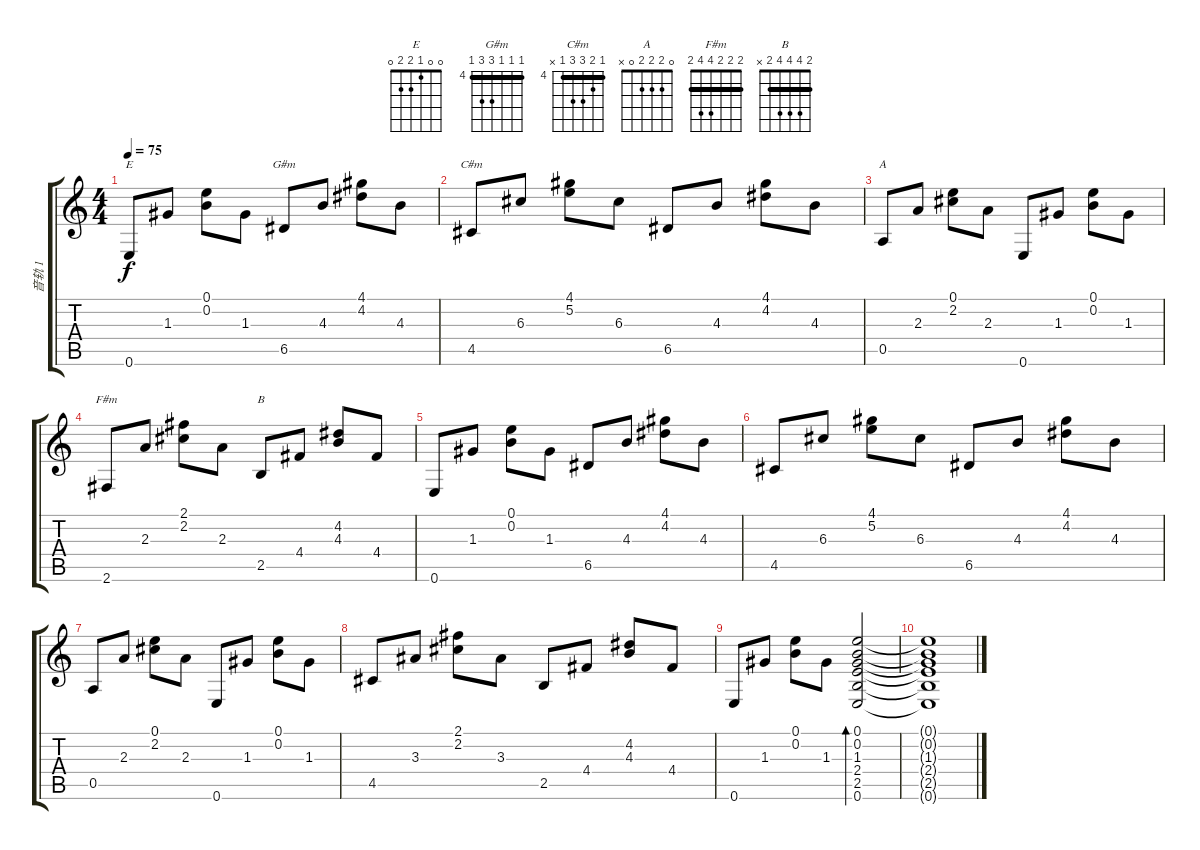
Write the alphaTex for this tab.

\track ("音轨 1" "音轨 1") {instrument acousticguitarsteel}
\staff {score tabs}
\tuning (E4 B3 G3 D3 A2 E2) {hide}
\chord ("E" 0 0 1 2 2 0)
\chord ("G#m" 4 4 4 6 6 4) {firstfret 4 barre 4}
\chord ("C#m" 4 5 6 6 4 x) {firstfret 4 barre 4}
\chord ("A" 0 2 2 2 0 x)
\chord ("F#m" 2 2 2 4 4 2) {barre 2}
\chord ("B" 2 4 4 4 2 x) {barre 2}
\ts (4 4)
\tempo 75
\clef g2
\ks c
0.6.8{ch "E" dy f} 1.3.8 (0.1 0.2).8 1.3.8 6.5.8{ch "G#m"} 4.3.8 (4.1 4.2).8 4.3.8 |
4.5.8{ch "C#m"} 6.3.8 (4.1 5.2).8 6.3.8 6.5.8 4.3.8 (4.1 4.2).8 4.3.8 |
0.5.8{ch "A"} 2.3.8 (0.1 2.2).8 2.3.8 0.6.8 1.3.8 (0.1 0.2).8 1.3.8 |
2.6.8{ch "F#m"} 2.3.8 (2.1 2.2).8 2.3.8 2.5.8{ch "B"} 4.4.8 (4.2 4.3).8 4.4.8 |
0.6.8 1.3.8 (0.1 0.2).8 1.3.8 6.5.8 4.3.8 (4.1 4.2).8 4.3.8 |
4.5.8 6.3.8 (4.1 5.2).8 6.3.8 6.5.8 4.3.8 (4.1 4.2).8 4.3.8 |
0.5.8 2.3.8 (0.1 2.2).8 2.3.8 0.6.8 1.3.8 (0.1 0.2).8 1.3.8 |
4.5.8 3.3.8 (2.1 2.2).8 3.3.8 2.5.8 4.4.8 (4.2 4.3).8 4.4.8 |
0.6.8 1.3.8 (0.1 0.2).8 1.3.8 (0.1 0.2 1.3 2.4 2.5 0.6).2{bd 240} |
(0.1{t} 0.2{t} 1.3{t} 2.4{t} 2.5{t} 0.6{t}).1
